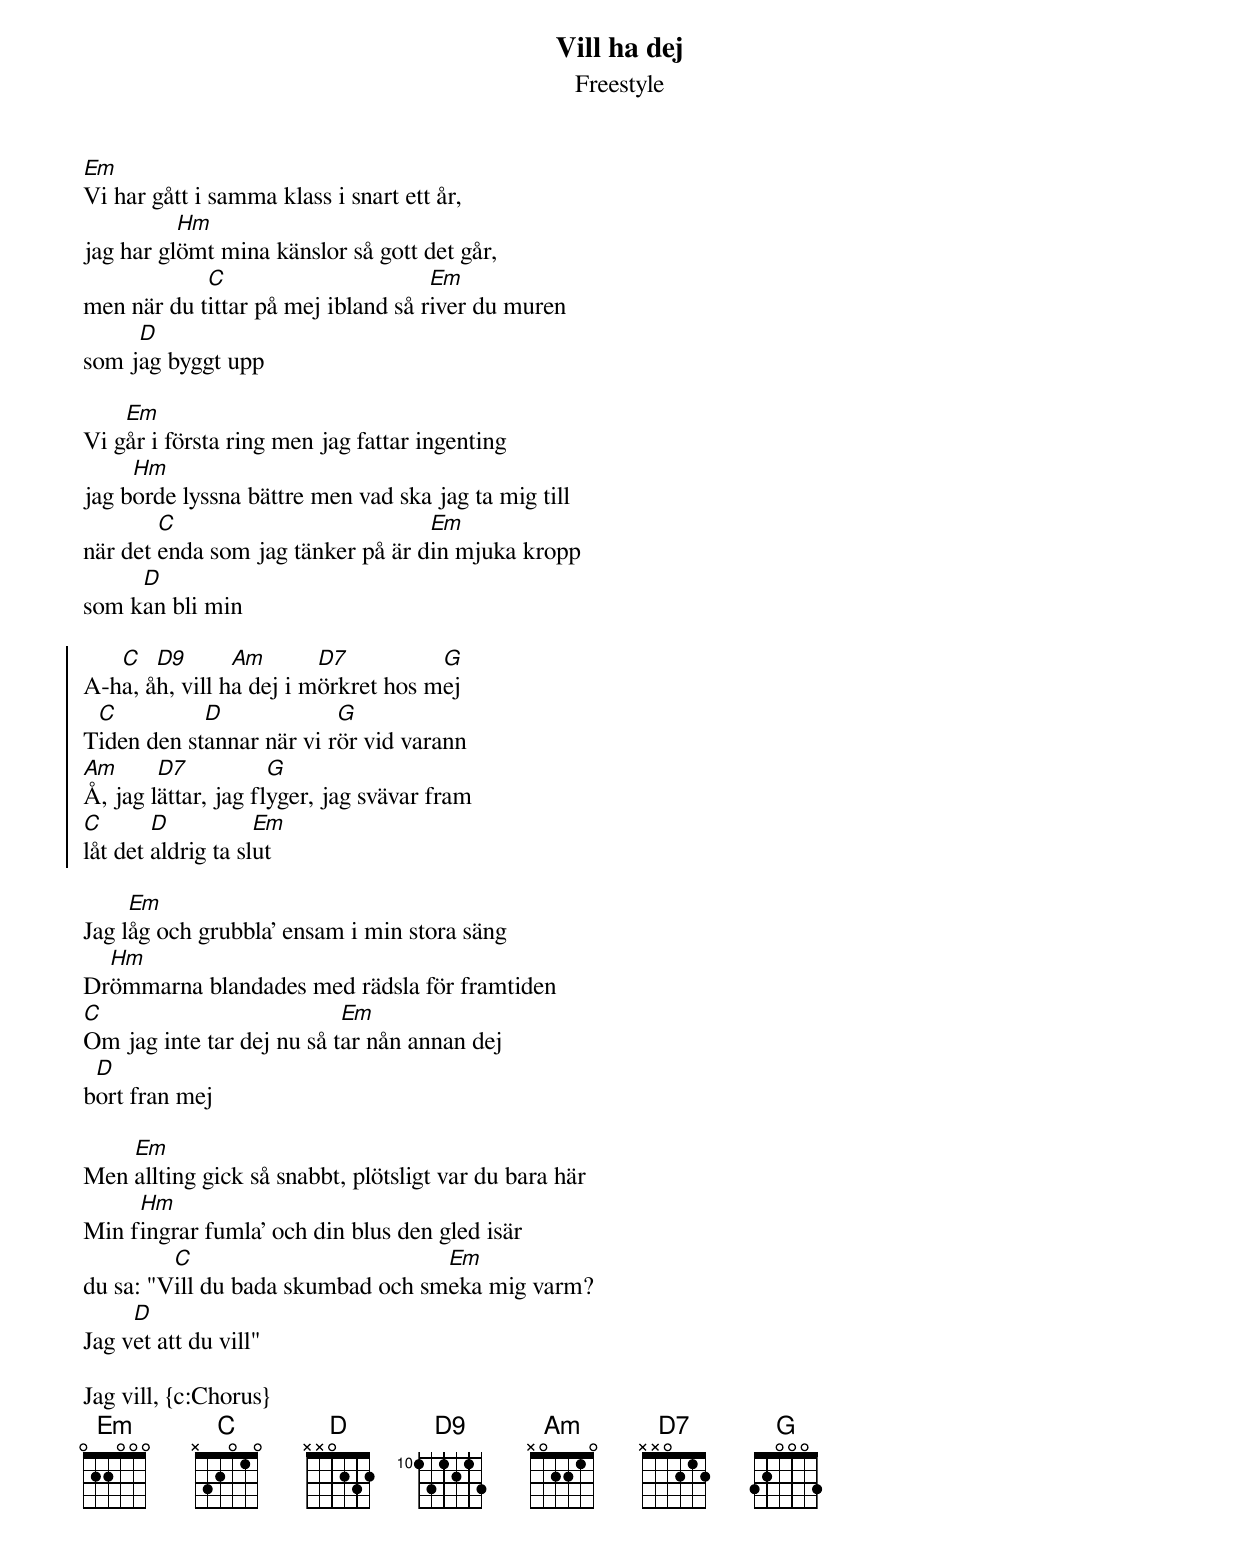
{t:Vill ha dej}
{st:Freestyle}
[Em]Vi har gått i samma klass i snart ett år,
jag har gl[Hm]ömt mina känslor så gott det går,
men när du t[C]ittar på mej ibland så r[Em]iver du muren
som j[D]ag byggt upp

Vi g[Em]år i första ring men jag fattar ingenting
jag b[Hm]orde lyssna bättre men vad ska jag ta mig till
när det [C]enda som jag tänker på är d[Em]in mjuka kropp
som k[D]an bli min

{soc}
A-h[C]a, å[D9]h, vill h[Am]a dej i m[D7]örkret hos m[G]ej
T[C]iden den st[D]annar när vi r[G]ör vid varann
[Am]Å, jag l[D7]ättar, jag fl[G]yger, jag svävar fram
[C]låt det [D]aldrig ta sl[Em]ut
{eoc}

Jag l[Em]åg och grubbla' ensam i min stora säng
Dr[Hm]ömmarna blandades med rädsla för framtiden
[C]Om jag inte tar dej nu så t[Em]ar nån annan dej
b[D]ort fran mej

Men [Em]allting gick så snabbt, plötsligt var du bara här
Min f[Hm]ingrar fumla' och din blus den gled isär
du sa: "V[C]ill du bada skumbad och sm[Em]eka mig varm?
Jag v[D]et att du vill"

Jag vill, {c:Chorus}
